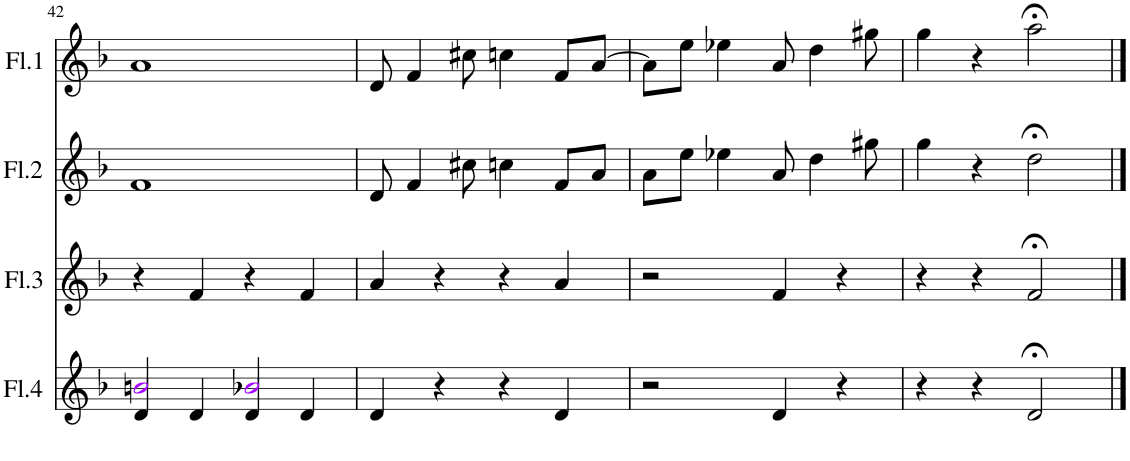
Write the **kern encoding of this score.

**kern	**kern	**kern	**kern
*part4	*part3	*part2	*part1
*staff4	*staff3	*staff2	*staff1
*I"Flauta 4	*I"Flauta 3	*I"Flauta 2	*I"Flauta 1
*I'Fl.4	*I'Fl.3	*I'Fl.2	*I'Fl.1
!!LO:PB:g=z
*clefG2	*clefG2	*clefG2	*clefG2
*k[b-]	*k[b-]	*k[b-]	*k[b-]
=42	=42	=42	=42
*^	*	*	*
4d/	2bni/	4r	1f	1a
4d/	.	4f/	.	.
4d/	2b-Xi/	4r	.	.
4d/	.	4f/	.	.
*v	*v	*	*	*
=43	=43	=43	=43
4d/	4a/	8d/	8d/
.	.	4f/	4f/
4r	4r	.	.
.	.	8cc#X\	8cc#X\
4r	4r	4ccn\	4ccn\
4d/	4a/	8f/L	8f/L
.	.	8a/J	[8a/J
=44	=44	=44	=44
2r	2r	8a\L	8a\L]
.	.	8ee\J	8ee\J
.	.	4ee-X\	4ee-X\
4d/	4f/	8a/	8a/
.	.	4dd\	4dd\
4r	4r	.	.
.	.	8gg#X\	8gg#X\
=45	=45	=45	=45
4r	4r	4gg\	4gg\
4r	4r	4r	4r
2d;</	2f;</	2dd;<\	2aa;<\
==	==	==	==
*-	*-	*-	*-
